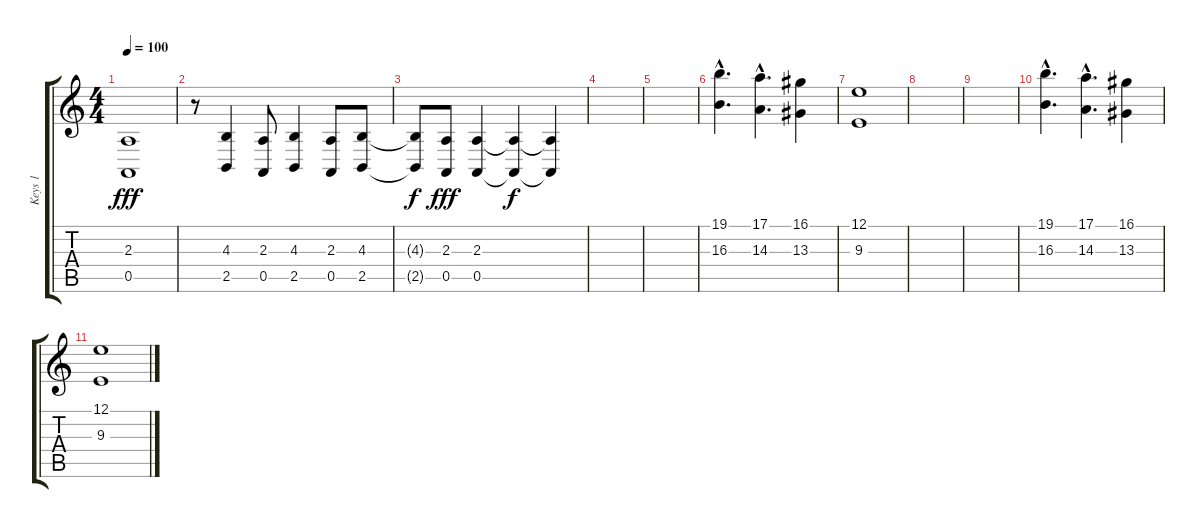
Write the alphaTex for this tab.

\track ("Keys 1" "Keys 1") {instrument stringensemble1}
\staff {score tabs}
\tuning (E4 B3 G3 D3 A2 E2) {hide}
\ts (4 4)
\tempo 100
\clef g2
\ks c
(2.3 0.5).1{dy fff} |
r.8 (4.3 2.5).4 (2.3 0.5).8 (4.3 2.5).4 (2.3 0.5).8 (4.3 2.5).8 |
(4.3{t} 2.5{t}).8{dy f} (2.3 0.5).8{dy fff} (2.3 0.5).4 (2.3{t} 0.5{t}).4{dy f} (2.3{t} 0.5{t}).4 |
|
|
(19.1{hac} 16.3{hac}).4{d} (17.1{hac} 14.3{hac}).4{d} (16.1 13.3).4 |
(12.1 9.3).1 |
|
|
(19.1{hac} 16.3{hac}).4{d} (17.1{hac} 14.3{hac}).4{d} (16.1 13.3).4 |
(12.1 9.3).1
